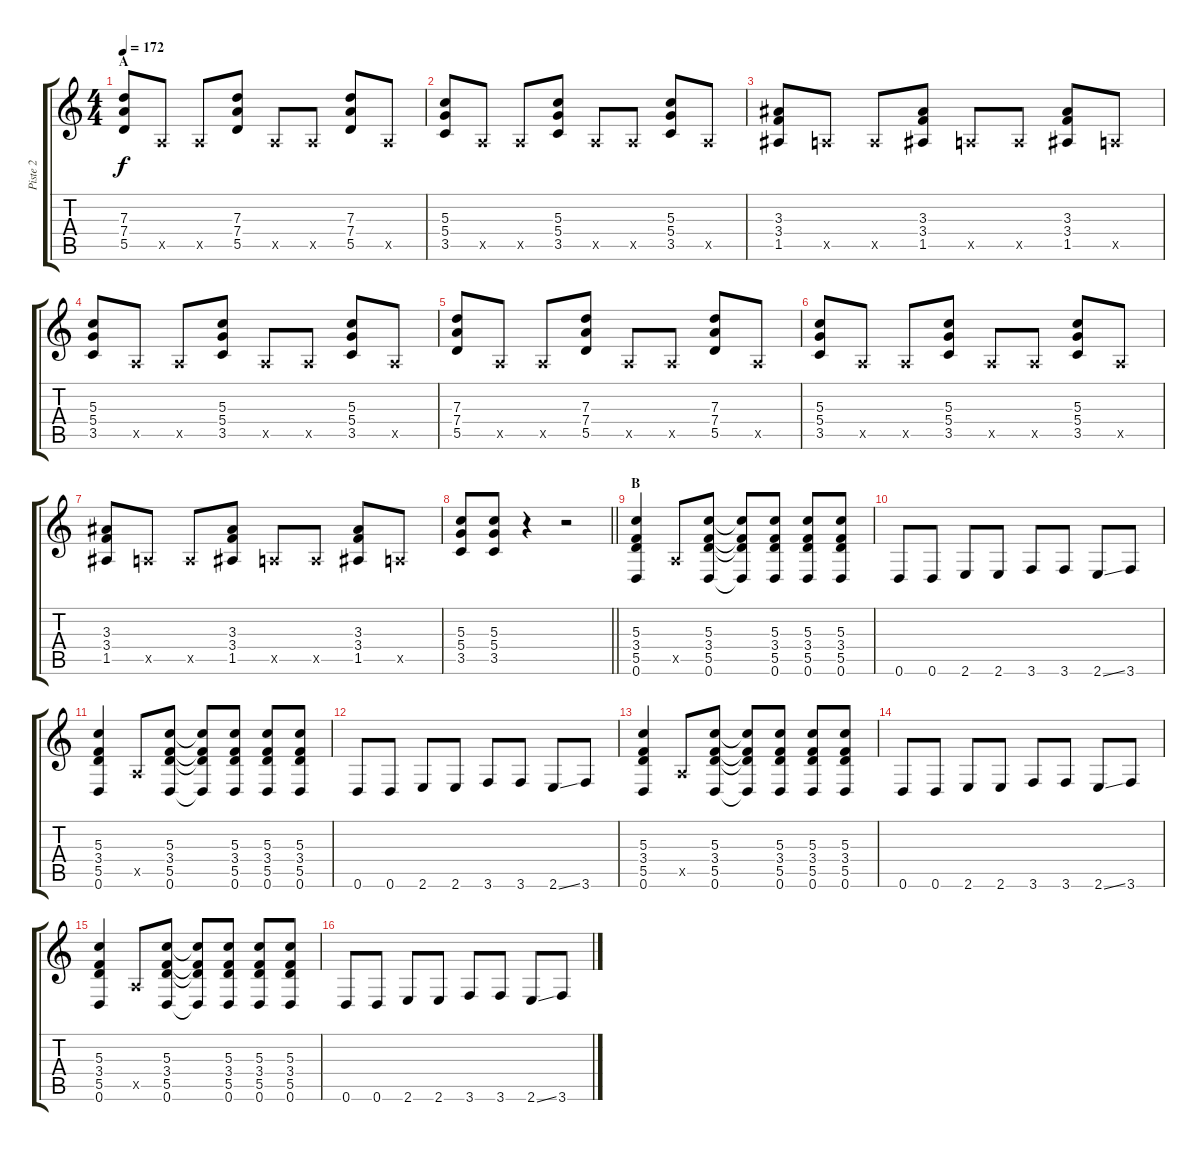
\track ("Piste 2" "Piste 2") {instrument distortionguitar}
\staff {score tabs}
\tuning (E4 B3 G3 D3 A2 D2) {hide}
\ts (4 4)
\section ("" "A")
\tempo 172
\clef g2
\ks c
(7.3 7.4 5.5).8{dy f} 0.5{x}.8 0.5{x}.8 (7.3 7.4 5.5).8 0.5{x}.8 0.5{x}.8 (7.3 7.4 5.5).8 0.5{x}.8 |
(5.3 5.4 3.5).8 0.5{x}.8 0.5{x}.8 (5.3 5.4 3.5).8 0.5{x}.8 0.5{x}.8 (5.3 5.4 3.5).8 0.5{x}.8 |
(3.3 3.4 1.5).8 0.5{x}.8 0.5{x}.8 (3.3 3.4 1.5).8 0.5{x}.8 0.5{x}.8 (3.3 3.4 1.5).8 0.5{x}.8 |
(5.3 5.4 3.5).8 0.5{x}.8 0.5{x}.8 (5.3 5.4 3.5).8 0.5{x}.8 0.5{x}.8 (5.3 5.4 3.5).8 0.5{x}.8 |
(7.3 7.4 5.5).8 0.5{x}.8 0.5{x}.8 (7.3 7.4 5.5).8 0.5{x}.8 0.5{x}.8 (7.3 7.4 5.5).8 0.5{x}.8 |
(5.3 5.4 3.5).8 0.5{x}.8 0.5{x}.8 (5.3 5.4 3.5).8 0.5{x}.8 0.5{x}.8 (5.3 5.4 3.5).8 0.5{x}.8 |
(3.3 3.4 1.5).8 0.5{x}.8 0.5{x}.8 (3.3 3.4 1.5).8 0.5{x}.8 0.5{x}.8 (3.3 3.4 1.5).8 0.5{x}.8 |
\barLineRight lightlight
(5.3 5.4 3.5).8 (5.3 5.4 3.5).8 r.4 r.2 |
\section ("" "B")
(5.3 3.4 5.5 0.6).4 0.5{x}.8 (5.3 3.4 5.5 0.6).8 (5.3{t} 3.4{t} 5.5{t} 0.6{t}).8 (5.3 3.4 5.5 0.6).8 (5.3 3.4 5.5 0.6).8 (5.3 3.4 5.5 0.6).8 |
0.6.8 0.6.8 2.6.8 2.6.8 3.6.8 3.6.8 2.6{ss}.8 3.6.8 |
(5.3 3.4 5.5 0.6).4 0.5{x}.8 (5.3 3.4 5.5 0.6).8 (5.3{t} 3.4{t} 5.5{t} 0.6{t}).8 (5.3 3.4 5.5 0.6).8 (5.3 3.4 5.5 0.6).8 (5.3 3.4 5.5 0.6).8 |
0.6.8 0.6.8 2.6.8 2.6.8 3.6.8 3.6.8 2.6{ss}.8 3.6.8 |
(5.3 3.4 5.5 0.6).4 0.5{x}.8 (5.3 3.4 5.5 0.6).8 (5.3{t} 3.4{t} 5.5{t} 0.6{t}).8 (5.3 3.4 5.5 0.6).8 (5.3 3.4 5.5 0.6).8 (5.3 3.4 5.5 0.6).8 |
0.6.8 0.6.8 2.6.8 2.6.8 3.6.8 3.6.8 2.6{ss}.8 3.6.8 |
(5.3 3.4 5.5 0.6).4 0.5{x}.8 (5.3 3.4 5.5 0.6).8 (5.3{t} 3.4{t} 5.5{t} 0.6{t}).8 (5.3 3.4 5.5 0.6).8 (5.3 3.4 5.5 0.6).8 (5.3 3.4 5.5 0.6).8 |
0.6.8 0.6.8 2.6.8 2.6.8 3.6.8 3.6.8 2.6{ss}.8 3.6.8
